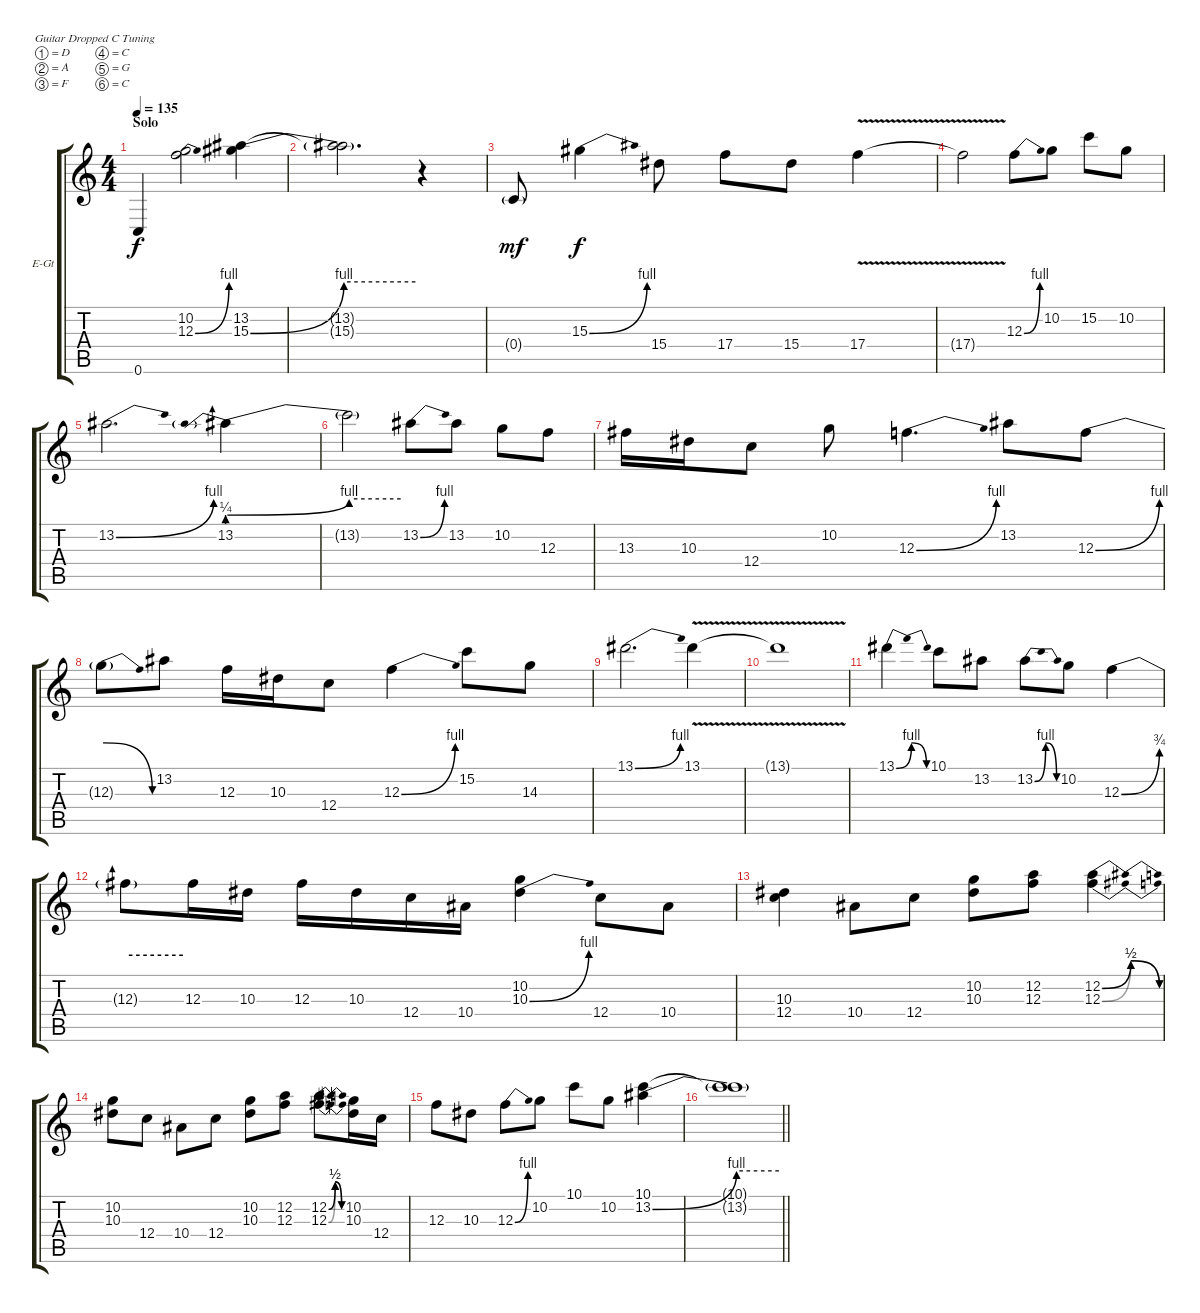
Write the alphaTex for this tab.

\bracketExtendMode groupsimilarinstruments
\firstSystemTrackNameOrientation horizontal
\otherSystemsTrackNameOrientation horizontal
\track ("Gitara2" "E-Gt") {instrument distortionguitar}
\staff {score tabs}
\tuning (D4 A3 F3 C3 G2 C2)
\ts (4 4)
\section ("" "Solo")
\tempo 135
\clef g2
\ks c
0.6.4{dy f} (10.2 12.3{be (bend 0 0 60 4)}).2 (13.2 15.3{be (bend 0 0 60 4)}).4 |
(13.2{t} 15.3{be (hold 0 4 60 4) t}).2{d} r.4 |
0.4{g}.8{dy mf} 15.3{be (bend 0 0 60 4)}.4{dy f} 15.4.8 17.4.8 15.4.8 17.4{v}.4 |
17.4{v t}.2 12.3{be (bend 0 0 60 4)}.8 10.2.8 15.2.8 10.2.8 |
13.2{be (bend 0 0 60 4)}.2{d} 13.2{be (prebendbend 0 1 60 4)}.4 |
13.2{be (hold 0 4 60 4) t}.2 13.2{be (bend 0 0 60 4)}.8 13.2.8 10.2.8 12.3.8 |
13.3.16 10.3.16 12.4.8 10.2.8 12.3{be (bend 0 0 60 4)}.4{d} 13.2.8 12.3{be (bend 0 0 60 4)}.8 |
12.3{be (release 0 4 60 0) t}.8 13.2.8 12.3.16 10.3.16 12.4.8 12.3{be (bend 0 0 60 4)}.4 15.2.8 14.3.8 |
13.1{be (bend 0 0 60 4)}.2{d} 13.1{v}.4 |
13.1{v t}.1 |
13.1{be (bendrelease 0 0 30 4 30 4 60 0)}.4 10.1.8 13.2.8 13.2{be (bendrelease 0 0 30 4 30 4 60 0)}.8 10.2.8 12.3{be (bend 0 0 60 3)}.4 |
12.3{be (hold 0 3 60 3) t}.8 12.3.16 10.3.16 12.3.16 10.3.16 12.4.16 10.4.16 (10.2 10.3{be (bend 0 0 60 4)}).4 12.4.8 10.4.8 |
(10.3 12.4).4 10.4.8 12.4.8 (10.2 10.3).8 (12.2 12.3).8 (12.2{be (bendrelease 0 0 30 2 30 2 60 0)} 12.3{be (bendrelease 0 0 30 2 30 2 60 0)}).4 |
(10.2 10.3).8 12.4.8 10.4.8 12.4.8 (10.2 10.3).8 (12.2 12.3).8 (12.2{be (bendrelease 0 0 30 2 30 2 60 0)} 12.3{be (bendrelease 0 0 30 2 30 2 60 0)}).8 (10.2 10.3).16 12.4.16 |
12.3.8 10.3.8 12.3{be (bend 0 0 60 4)}.8 10.2.8 10.1.8 10.2.8 (10.1 13.2{be (bend 0 0 60 4)}).4 |
\barLineRight lightlight
(10.1{t} 13.2{be (hold 0 4 60 4) t}).1
